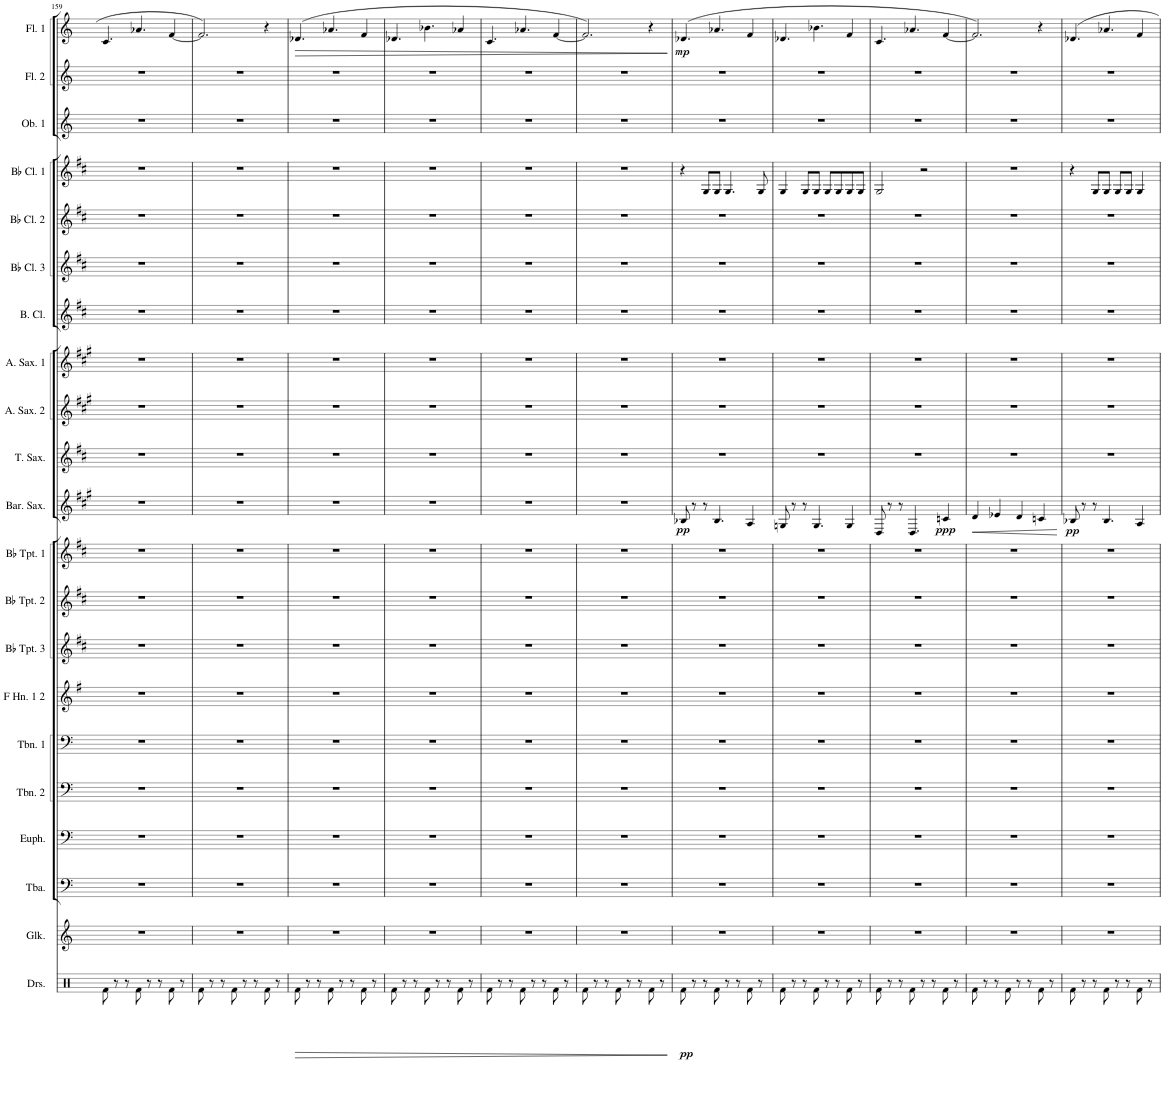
**kern	**dynam	**kern	**kern	**kern	**kern	**kern	**kern	**kern	**kern	**kern	**kern	**dynam	**kern	**kern	**kern	**kern	**kern	**kern	**kern	**kern	**kern	**kern	**dynam
*part21	*part21	*part20	*part19	*part18	*part17	*part16	*part15	*part14	*part13	*part12	*part11	*part11	*part10	*part9	*part8	*part7	*part6	*part5	*part4	*part3	*part2	*part1	*part1
*staff21	*staff21	*staff20	*staff19	*staff18	*staff17	*staff16	*staff15	*staff14	*staff13	*staff12	*staff11	*staff11	*staff10	*staff9	*staff8	*staff7	*staff6	*staff5	*staff4	*staff3	*staff2	*staff1	*staff1
*I"Drumset	*	*I"Glockenspiel	*I"Tuba	*I"Euphonium	*I"Trombone 2	*I"Trombone 1	*I"F Horn 1 &amp; 2	*I"Bb Trumpet 3	*I"Bb Trumpet 2	*I"Bb Trumpet 1	*I"Baritone Saxophone	*	*I"Tenor Saxophone	*I"Alto Saxophone 2	*I"Alto Saxophone 1	*I"Bass Clarinet	*I"Bb Clarinet 3	*I"Bb Clarinet 2	*I"Bb Clarinet 1	*I"Oboe 1	*I"Flute 2	*I"Flute 1	*
*I'Drs.	*	*I'Glk.	*I'Tba.	*I'Euph.	*I'Tbn. 2	*I'Tbn. 1	*I'F Hn. 1 2	*I'Bb Tpt. 3	*I'Bb Tpt. 2	*I'Bb Tpt. 1	*I'Bar. Sax.	*	*I'T. Sax.	*I'A. Sax. 2	*I'A. Sax. 1	*I'B. Cl.	*I'Bb Cl. 3	*I'Bb Cl. 2	*I'Bb Cl. 1	*I'Ob. 1	*I'Fl. 2	*I'Fl. 1	*
!!LO:PB:g=z
*clefX	*	*clefG2	*clefF4	*clefF4	*clefF4	*clefF4	*clefG2	*clefG2	*clefG2	*clefG2	*clefG2	*	*clefG2	*clefG2	*clefG2	*clefG2	*clefG2	*clefG2	*clefG2	*clefG2	*clefG2	*clefG2	*
*	*	*Trd-14c-24	*	*	*	*	*Trd4c7	*Trd1c2	*Trd1c2	*Trd1c2	*Trd12c21	*	*Trd8c14	*Trd5c9	*Trd5c9	*Trd8c14	*Trd1c2	*Trd1c2	*Trd1c2	*	*	*	*
*k[]	*	*k[]	*k[]	*k[]	*k[]	*k[]	*k[f#]	*k[f#c#]	*k[f#c#]	*k[f#c#]	*k[f#c#g#]	*	*k[f#c#]	*k[f#c#g#]	*k[f#c#g#]	*k[f#c#]	*k[f#c#]	*k[f#c#]	*k[f#c#]	*k[]	*k[]	*k[]	*
*M4/4	*	*M4/4	*M4/4	*M4/4	*M4/4	*M4/4	*M4/4	*M4/4	*M4/4	*M4/4	*M4/4	*	*M4/4	*M4/4	*M4/4	*M4/4	*M4/4	*M4/4	*M4/4	*M4/4	*M4/4	*M4/4	*
=159	=159	=159	=159	=159	=159	=159	=159	=159	=159	=159	=159	=159	=159	=159	=159	=159	=159	=159	=159	=159	=159	=159	=159
8Rf\	.	1r	1r	1r	1r	1r	1r	1r	1r	1r	1r	.	1r	1r	1r	1r	1r	1r	1r	1r	1r	4.c/	.
8r	.	.	.	.	.	.	.	.	.	.	.	.	.	.	.	.	.	.	.	.	.	.	.
8r	.	.	.	.	.	.	.	.	.	.	.	.	.	.	.	.	.	.	.	.	.	.	.
8Rf\	.	.	.	.	.	.	.	.	.	.	.	.	.	.	.	.	.	.	.	.	.	4.a-X/	.
8r	.	.	.	.	.	.	.	.	.	.	.	.	.	.	.	.	.	.	.	.	.	.	.
8r	.	.	.	.	.	.	.	.	.	.	.	.	.	.	.	.	.	.	.	.	.	.	.
8Rf\	.	.	.	.	.	.	.	.	.	.	.	.	.	.	.	.	.	.	.	.	.	[4f/	.
8r	.	.	.	.	.	.	.	.	.	.	.	.	.	.	.	.	.	.	.	.	.	.	.
=160	=160	=160	=160	=160	=160	=160	=160	=160	=160	=160	=160	=160	=160	=160	=160	=160	=160	=160	=160	=160	=160	=160	=160
8Rf\	.	1r	1r	1r	1r	1r	1r	1r	1r	1r	1r	.	1r	1r	1r	1r	1r	1r	1r	1r	1r	2.f/]	.
8r	.	.	.	.	.	.	.	.	.	.	.	.	.	.	.	.	.	.	.	.	.	.	.
8r	.	.	.	.	.	.	.	.	.	.	.	.	.	.	.	.	.	.	.	.	.	.	.
8Rf\	.	.	.	.	.	.	.	.	.	.	.	.	.	.	.	.	.	.	.	.	.	.	.
8r	.	.	.	.	.	.	.	.	.	.	.	.	.	.	.	.	.	.	.	.	.	.	.
8r	.	.	.	.	.	.	.	.	.	.	.	.	.	.	.	.	.	.	.	.	.	.	.
8Rf\	.	.	.	.	.	.	.	.	.	.	.	.	.	.	.	.	.	.	.	.	.	4r	.
8r	.	.	.	.	.	.	.	.	.	.	.	.	.	.	.	.	.	.	.	.	.	.	.
=161	=161	=161	=161	=161	=161	=161	=161	=161	=161	=161	=161	=161	=161	=161	=161	=161	=161	=161	=161	=161	=161	=161	=161
!	!LO:HP:b	!	!	!	!	!	!	!	!	!	!	!	!	!	!	!	!	!	!	!	!	!	!LO:HP:b
8Rf\	>	1r	1r	1r	1r	1r	1r	1r	1r	1r	1r	.	1r	1r	1r	1r	1r	1r	1r	1r	1r	(4.d-X/	>
8r	.	.	.	.	.	.	.	.	.	.	.	.	.	.	.	.	.	.	.	.	.	.	.
8r	.	.	.	.	.	.	.	.	.	.	.	.	.	.	.	.	.	.	.	.	.	.	.
8Rf\	.	.	.	.	.	.	.	.	.	.	.	.	.	.	.	.	.	.	.	.	.	4.a-X/	.
8r	.	.	.	.	.	.	.	.	.	.	.	.	.	.	.	.	.	.	.	.	.	.	.
8r	.	.	.	.	.	.	.	.	.	.	.	.	.	.	.	.	.	.	.	.	.	.	.
8Rf\	.	.	.	.	.	.	.	.	.	.	.	.	.	.	.	.	.	.	.	.	.	4f/	.
8r	.	.	.	.	.	.	.	.	.	.	.	.	.	.	.	.	.	.	.	.	.	.	.
=162	=162	=162	=162	=162	=162	=162	=162	=162	=162	=162	=162	=162	=162	=162	=162	=162	=162	=162	=162	=162	=162	=162	=162
8Rf\	.	1r	1r	1r	1r	1r	1r	1r	1r	1r	1r	.	1r	1r	1r	1r	1r	1r	1r	1r	1r	4.d-X/	.
8r	.	.	.	.	.	.	.	.	.	.	.	.	.	.	.	.	.	.	.	.	.	.	.
8r	.	.	.	.	.	.	.	.	.	.	.	.	.	.	.	.	.	.	.	.	.	.	.
8Rf\	.	.	.	.	.	.	.	.	.	.	.	.	.	.	.	.	.	.	.	.	.	4.b-X\	.
8r	.	.	.	.	.	.	.	.	.	.	.	.	.	.	.	.	.	.	.	.	.	.	.
8r	.	.	.	.	.	.	.	.	.	.	.	.	.	.	.	.	.	.	.	.	.	.	.
8Rf\	.	.	.	.	.	.	.	.	.	.	.	.	.	.	.	.	.	.	.	.	.	4a-X/	.
8r	.	.	.	.	.	.	.	.	.	.	.	.	.	.	.	.	.	.	.	.	.	.	.
=163	=163	=163	=163	=163	=163	=163	=163	=163	=163	=163	=163	=163	=163	=163	=163	=163	=163	=163	=163	=163	=163	=163	=163
8Rf\	.	1r	1r	1r	1r	1r	1r	1r	1r	1r	1r	.	1r	1r	1r	1r	1r	1r	1r	1r	1r	4.c/	.
8r	.	.	.	.	.	.	.	.	.	.	.	.	.	.	.	.	.	.	.	.	.	.	.
8r	.	.	.	.	.	.	.	.	.	.	.	.	.	.	.	.	.	.	.	.	.	.	.
8Rf\	.	.	.	.	.	.	.	.	.	.	.	.	.	.	.	.	.	.	.	.	.	4.a-X/	.
8r	.	.	.	.	.	.	.	.	.	.	.	.	.	.	.	.	.	.	.	.	.	.	.
8r	.	.	.	.	.	.	.	.	.	.	.	.	.	.	.	.	.	.	.	.	.	.	.
8Rf\	.	.	.	.	.	.	.	.	.	.	.	.	.	.	.	.	.	.	.	.	.	[4f/	.
8r	.	.	.	.	.	.	.	.	.	.	.	.	.	.	.	.	.	.	.	.	.	.	.
=164	=164	=164	=164	=164	=164	=164	=164	=164	=164	=164	=164	=164	=164	=164	=164	=164	=164	=164	=164	=164	=164	=164	=164
8Rf\	.	1r	1r	1r	1r	1r	1r	1r	1r	1r	1r	.	1r	1r	1r	1r	1r	1r	1r	1r	1r	2.f/])	.
8r	.	.	.	.	.	.	.	.	.	.	.	.	.	.	.	.	.	.	.	.	.	.	.
8r	.	.	.	.	.	.	.	.	.	.	.	.	.	.	.	.	.	.	.	.	.	.	.
8Rf\	.	.	.	.	.	.	.	.	.	.	.	.	.	.	.	.	.	.	.	.	.	.	.
8r	.	.	.	.	.	.	.	.	.	.	.	.	.	.	.	.	.	.	.	.	.	.	.
8r	.	.	.	.	.	.	.	.	.	.	.	.	.	.	.	.	.	.	.	.	.	.	.
8Rf\	.	.	.	.	.	.	.	.	.	.	.	.	.	.	.	.	.	.	.	.	.	4r	.
8r	.	.	.	.	.	.	.	.	.	.	.	.	.	.	.	.	.	.	.	.	.	.	.
.	]	.	.	.	.	.	.	.	.	.	.	.	.	.	.	.	.	.	.	.	.	.	]
=165	=165	=165	=165	=165	=165	=165	=165	=165	=165	=165	=165	=165	=165	=165	=165	=165	=165	=165	=165	=165	=165	=165	=165
!	!LO:DY:b	!	!	!	!	!	!	!	!	!	!	!LO:DY:b	!	!	!	!	!	!	!	!	!	!	!LO:DY:b
8Rf\	pp	1r	1r	1r	1r	1r	1r	1r	1r	1r	8B-X/	pp	1r	1r	1r	1r	1r	1r	4r	1r	1r	(4.d-X/	mp
8r	.	.	.	.	.	.	.	.	.	.	8r	.	.	.	.	.	.	.	.	.	.	.	.
8r	.	.	.	.	.	.	.	.	.	.	8r	.	.	.	.	.	.	.	8G/L	.	.	.	.
8Rf\	.	.	.	.	.	.	.	.	.	.	4.B-/	.	.	.	.	.	.	.	8G/J	.	.	4.a-X/	.
8r	.	.	.	.	.	.	.	.	.	.	.	.	.	.	.	.	.	.	4.G/	.	.	.	.
8r	.	.	.	.	.	.	.	.	.	.	.	.	.	.	.	.	.	.	.	.	.	.	.
8Rf\	.	.	.	.	.	.	.	.	.	.	4A/	.	.	.	.	.	.	.	.	.	.	4f/	.
8r	.	.	.	.	.	.	.	.	.	.	.	.	.	.	.	.	.	.	8G/	.	.	.	.
=166	=166	=166	=166	=166	=166	=166	=166	=166	=166	=166	=166	=166	=166	=166	=166	=166	=166	=166	=166	=166	=166	=166	=166
8Rf\	.	1r	1r	1r	1r	1r	1r	1r	1r	1r	8Gn/	.	1r	1r	1r	1r	1r	1r	4G/	1r	1r	4.d-X/	.
8r	.	.	.	.	.	.	.	.	.	.	8r	.	.	.	.	.	.	.	.	.	.	.	.
8r	.	.	.	.	.	.	.	.	.	.	8r	.	.	.	.	.	.	.	8G/L	.	.	.	.
8Rf\	.	.	.	.	.	.	.	.	.	.	4.G/	.	.	.	.	.	.	.	8G/J	.	.	4.b-X\	.
8r	.	.	.	.	.	.	.	.	.	.	.	.	.	.	.	.	.	.	8G/L	.	.	.	.
8r	.	.	.	.	.	.	.	.	.	.	.	.	.	.	.	.	.	.	8G/	.	.	.	.
8Rf\	.	.	.	.	.	.	.	.	.	.	4G/	.	.	.	.	.	.	.	8G/	.	.	4f/	.
8r	.	.	.	.	.	.	.	.	.	.	.	.	.	.	.	.	.	.	8G/J	.	.	.	.
=167	=167	=167	=167	=167	=167	=167	=167	=167	=167	=167	=167	=167	=167	=167	=167	=167	=167	=167	=167	=167	=167	=167	=167
8Rf\	.	1r	1r	1r	1r	1r	1r	1r	1r	1r	8D/	.	1r	1r	1r	1r	1r	1r	2G/	1r	1r	4.c/	.
8r	.	.	.	.	.	.	.	.	.	.	8r	.	.	.	.	.	.	.	.	.	.	.	.
8r	.	.	.	.	.	.	.	.	.	.	8r	.	.	.	.	.	.	.	.	.	.	.	.
8Rf\	.	.	.	.	.	.	.	.	.	.	4.D/	.	.	.	.	.	.	.	.	.	.	4.a-X/	.
8r	.	.	.	.	.	.	.	.	.	.	.	.	.	.	.	.	.	.	2r	.	.	.	.
8r	.	.	.	.	.	.	.	.	.	.	.	.	.	.	.	.	.	.	.	.	.	.	.
!	!	!	!	!	!	!	!	!	!	!	!	!LO:DY:b	!	!	!	!	!	!	!	!	!	!	!
8Rf\	.	.	.	.	.	.	.	.	.	.	4cn/	ppp	.	.	.	.	.	.	.	.	.	[4f/	.
8r	.	.	.	.	.	.	.	.	.	.	.	.	.	.	.	.	.	.	.	.	.	.	.
=168	=168	=168	=168	=168	=168	=168	=168	=168	=168	=168	=168	=168	=168	=168	=168	=168	=168	=168	=168	=168	=168	=168	=168
!	!	!	!	!	!	!	!	!	!	!	!	!LO:HP:b	!	!	!	!	!	!	!	!	!	!	!
8Rf\	.	1r	1r	1r	1r	1r	1r	1r	1r	1r	4d/	<	1r	1r	1r	1r	1r	1r	1r	1r	1r	2.f/])	.
8r	.	.	.	.	.	.	.	.	.	.	.	.	.	.	.	.	.	.	.	.	.	.	.
8r	.	.	.	.	.	.	.	.	.	.	4e-X/	.	.	.	.	.	.	.	.	.	.	.	.
8Rf\	.	.	.	.	.	.	.	.	.	.	.	.	.	.	.	.	.	.	.	.	.	.	.
8r	.	.	.	.	.	.	.	.	.	.	4d/	.	.	.	.	.	.	.	.	.	.	.	.
8r	.	.	.	.	.	.	.	.	.	.	.	.	.	.	.	.	.	.	.	.	.	.	.
8Rf\	.	.	.	.	.	.	.	.	.	.	4cn/	.	.	.	.	.	.	.	.	.	.	4r	.
8r	.	.	.	.	.	.	.	.	.	.	.	.	.	.	.	.	.	.	.	.	.	.	.
.	.	.	.	.	.	.	.	.	.	.	.	[	.	.	.	.	.	.	.	.	.	.	.
=169	=169	=169	=169	=169	=169	=169	=169	=169	=169	=169	=169	=169	=169	=169	=169	=169	=169	=169	=169	=169	=169	=169	=169
!	!	!	!	!	!	!	!	!	!	!	!	!LO:DY:b	!	!	!	!	!	!	!	!	!	!	!
8Rf\	.	1r	1r	1r	1r	1r	1r	1r	1r	1r	8B-X/	pp	1r	1r	1r	1r	1r	1r	4r	1r	1r	4.d-X/	.
8r	.	.	.	.	.	.	.	.	.	.	8r	.	.	.	.	.	.	.	.	.	.	.	.
8r	.	.	.	.	.	.	.	.	.	.	8r	.	.	.	.	.	.	.	8G/L	.	.	.	.
8Rf\	.	.	.	.	.	.	.	.	.	.	4.B-/	.	.	.	.	.	.	.	8G/J	.	.	4.a-X/	.
8r	.	.	.	.	.	.	.	.	.	.	.	.	.	.	.	.	.	.	8G/L	.	.	.	.
8r	.	.	.	.	.	.	.	.	.	.	.	.	.	.	.	.	.	.	8G/J	.	.	.	.
8Rf\	.	.	.	.	.	.	.	.	.	.	4A/	.	.	.	.	.	.	.	4G/	.	.	4f/	.
8r	.	.	.	.	.	.	.	.	.	.	.	.	.	.	.	.	.	.	.	.	.	.	.
=	=	=	=	=	=	=	=	=	=	=	=	=	=	=	=	=	=	=	=	=	=	=	=
*-	*-	*-	*-	*-	*-	*-	*-	*-	*-	*-	*-	*-	*-	*-	*-	*-	*-	*-	*-	*-	*-	*-	*-
